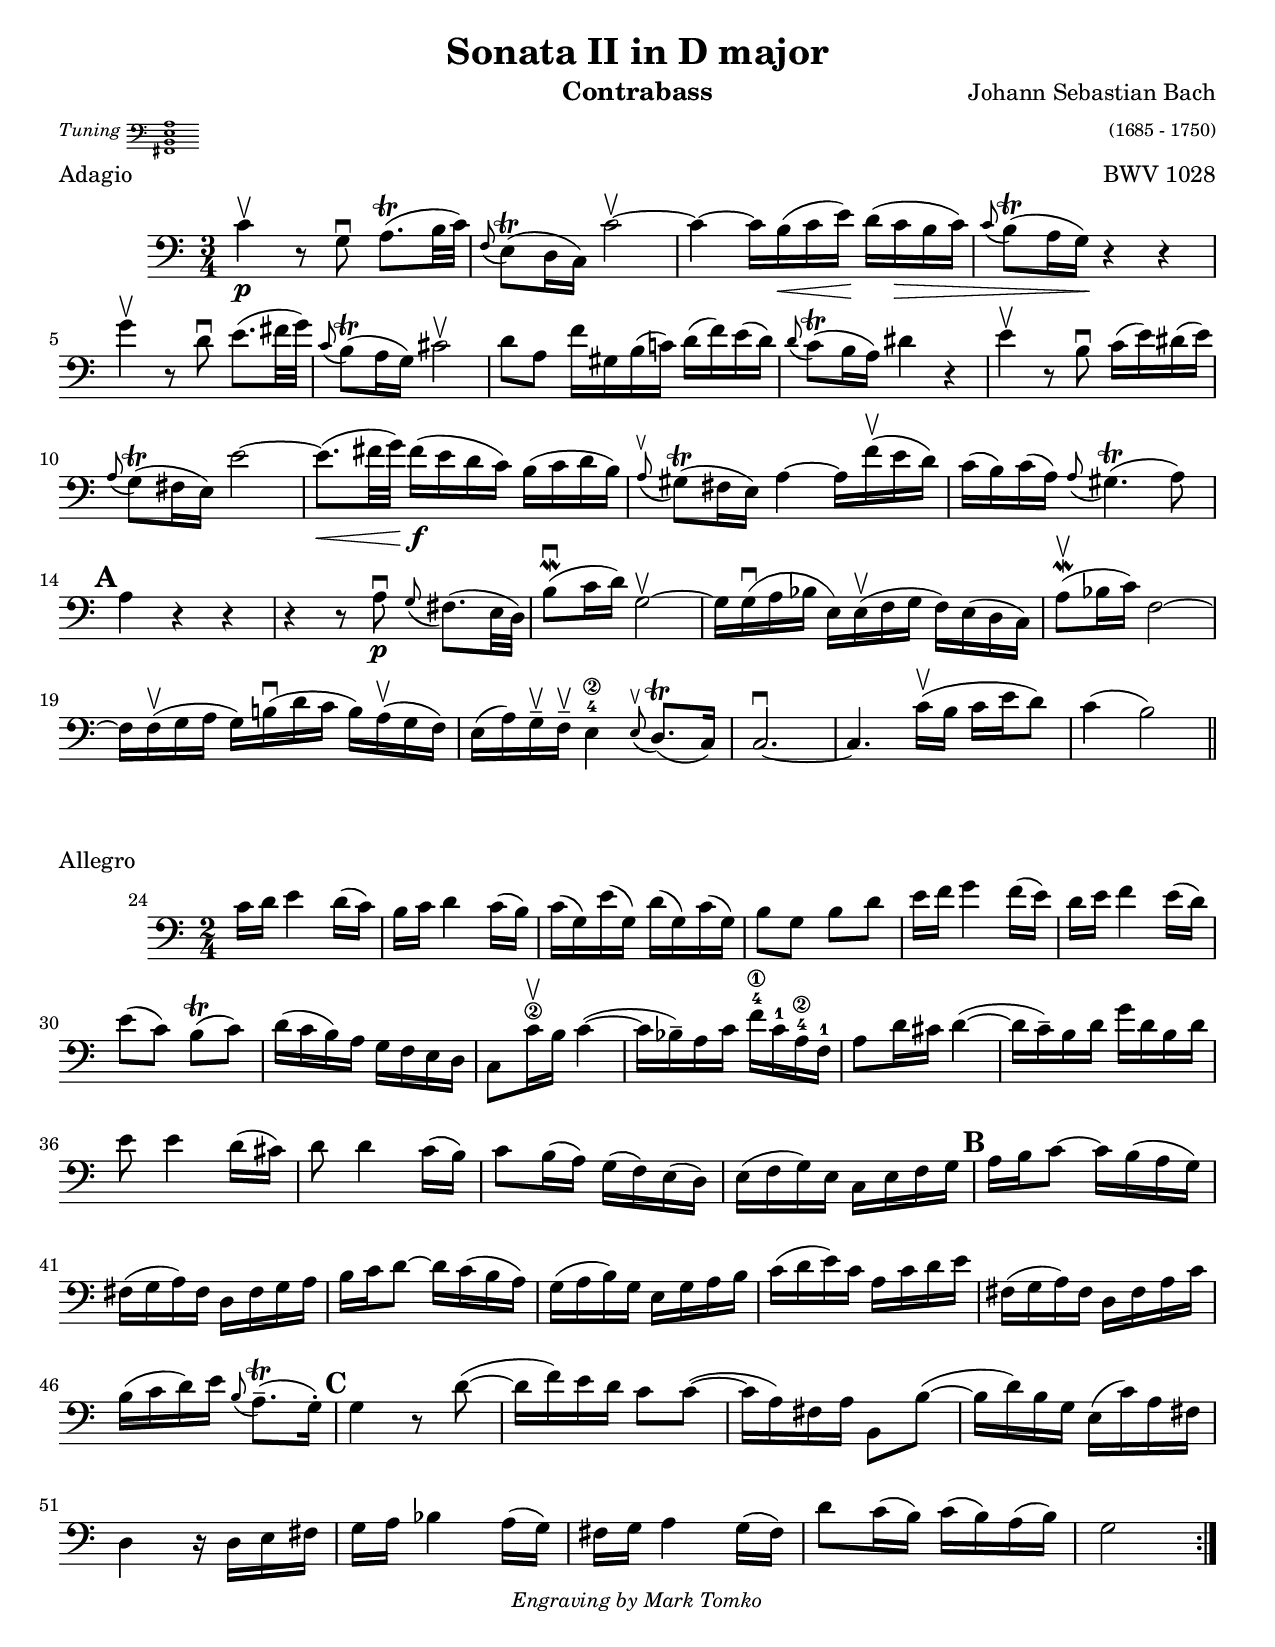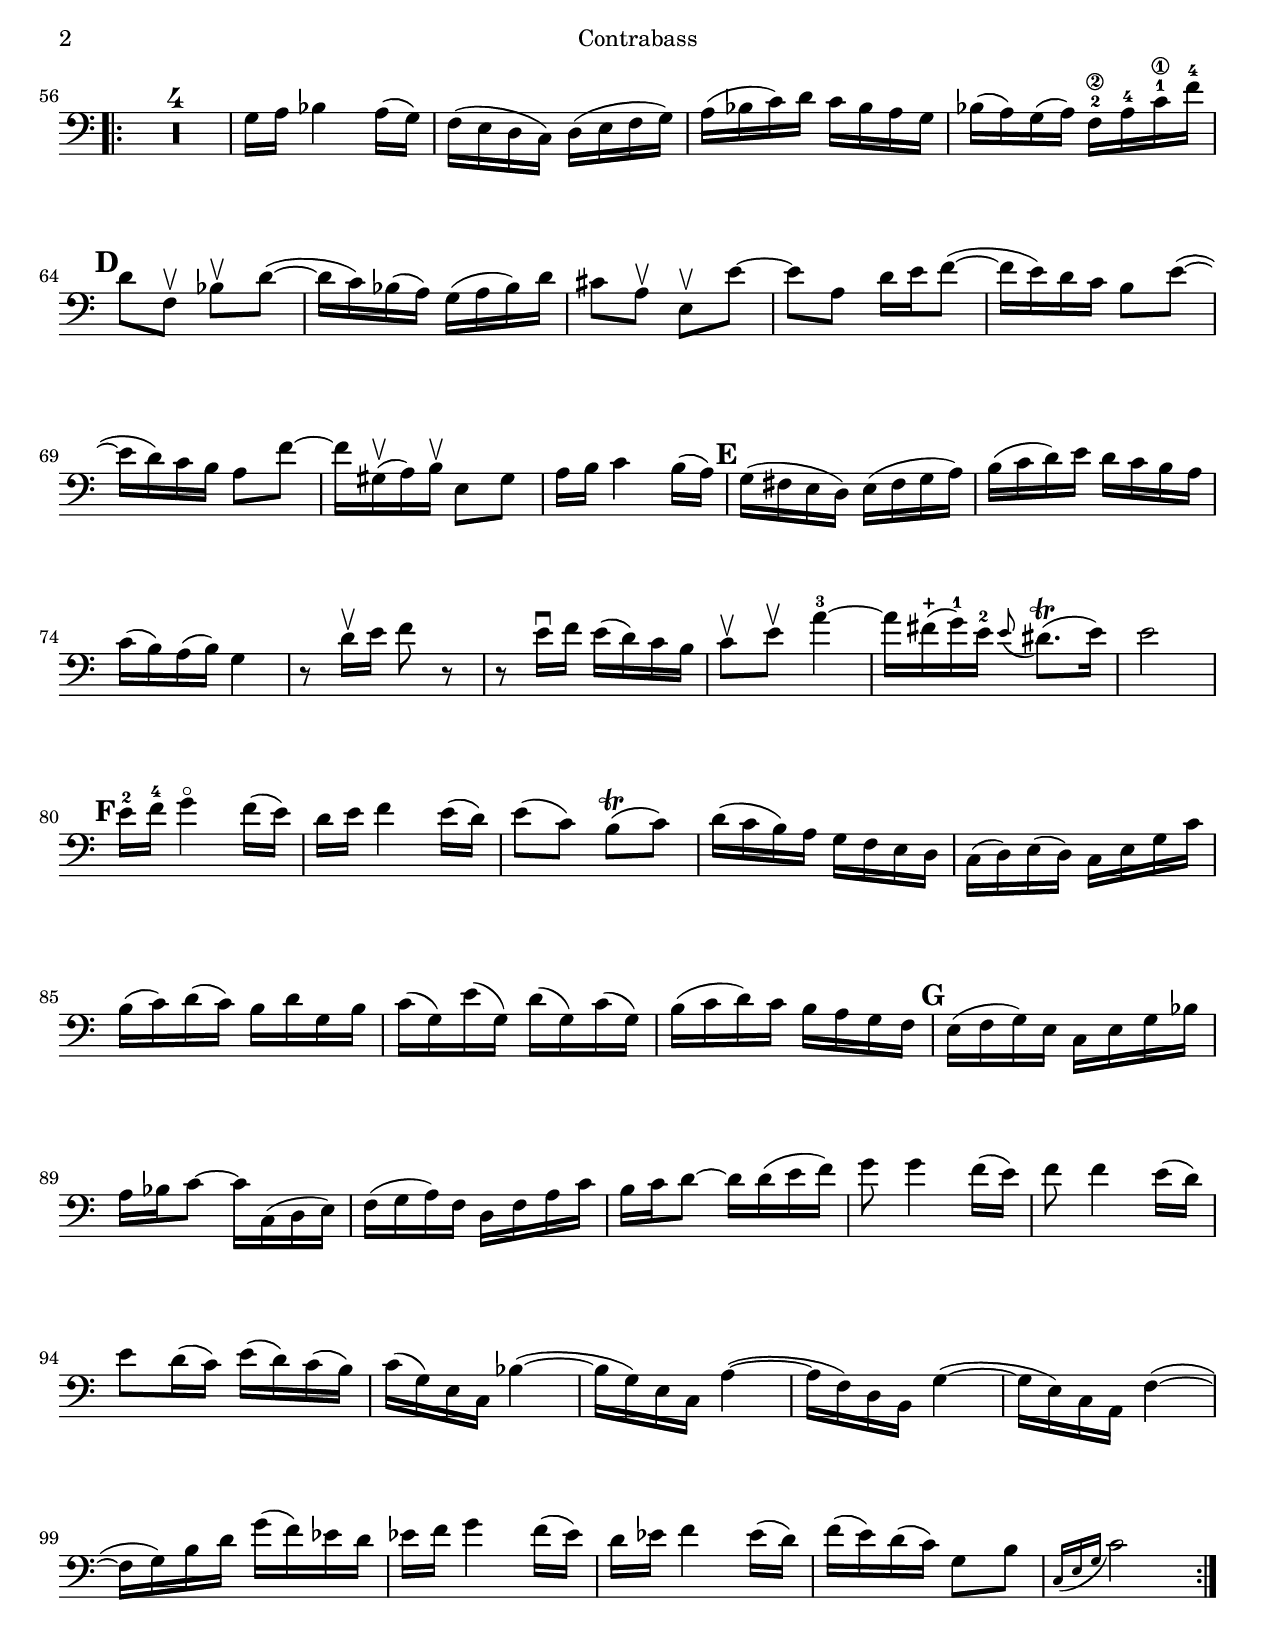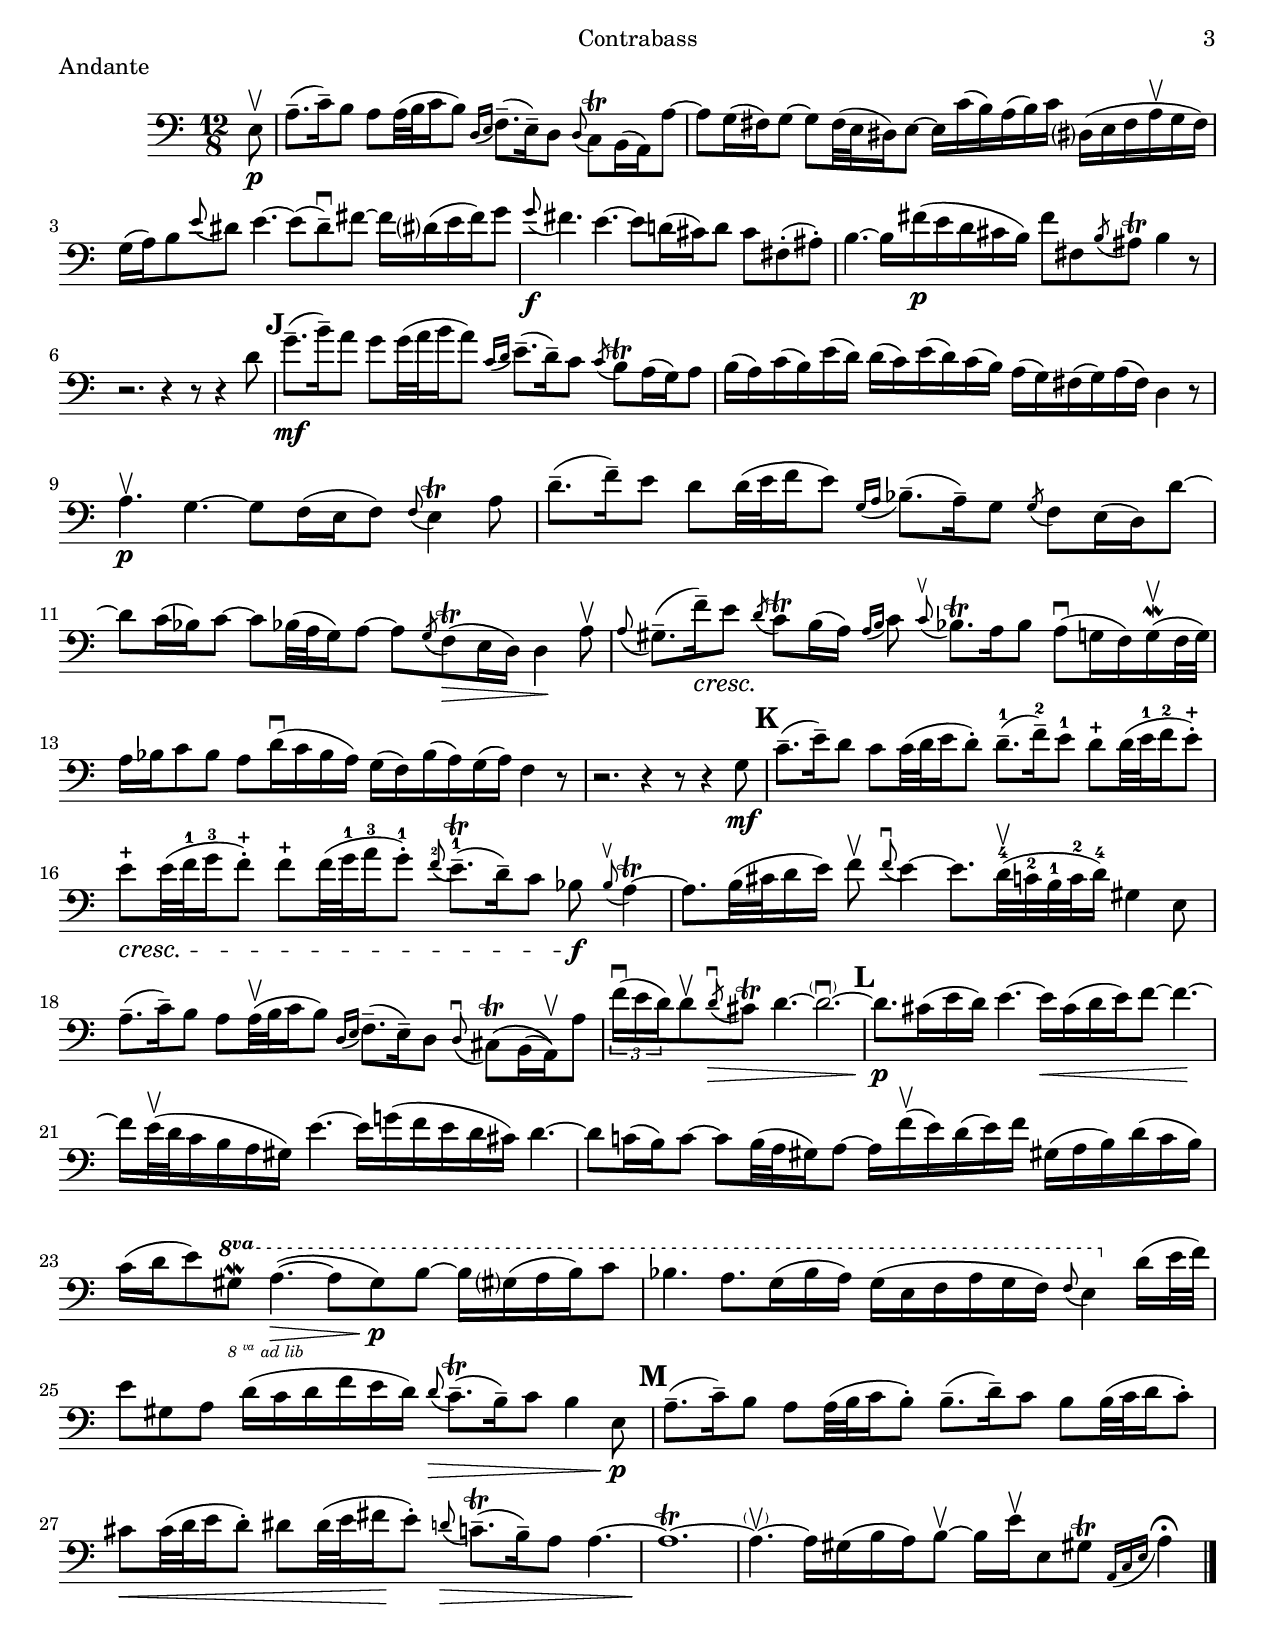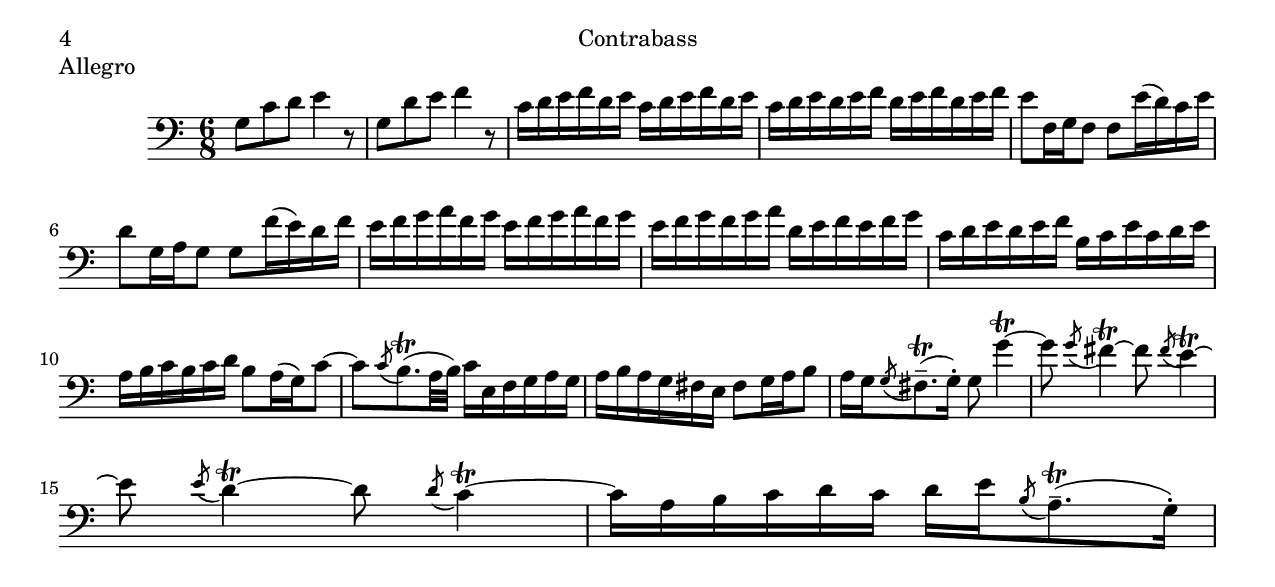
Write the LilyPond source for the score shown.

\version "2.24.3"

\header {
  title = "Sonata II in D major"
  opus = "BWV 1028"
  composer = "Johann Sebastian Bach"
  instrument = "Contrabass"
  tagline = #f
  meter = \markup {
    \italic \tiny Tuning
    \score {
      \layout {
        indent = 0.0
      }
      \header {
        piece = "Tuning"
        opus = ""
      }
      \new Staff \with {
        \magnifyStaff #4/7
      } {
        \new Voice {
          \relative {
            \omit Score.TimeSignature
            \omit Score.BarLine
            \clef bass
            <<fis,1 b e a>>
          }
        }
      }
    }
  }
  arranger = \markup { \tiny "(1685 - 1750)" }
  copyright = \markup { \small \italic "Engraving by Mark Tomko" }
}

\paper {
  #(set-paper-size "letter")
}

\version "2.24.3"

adagioBassNotes =
\relative {
  \set Score.rehearsalMarkFormatter = #format-mark-alphabet
  \clef bass
  \time 3/4
  \key c \major
  | c'4\p\upbow r8 g\downbow a8.\trill (b32 c)
  | \appoggiatura f,8 e8\trill (d16 c) c'2\upbow~
  | c4~ c16 b\< (c e\!) d (c\> b c)
  | \appoggiatura c8 b\trill (a16 g\!) r4 r4 \break
  | g'4\upbow r8 d\downbow e8. (fis32 g)
  | \appoggiatura c,8 b\trill (a16 g) cis2\upbow
  | d8 a f'16 gis, b (c!) d (f) e (d)
  | \appoggiatura d8 c\trill (b16 a) dis4 r
  | e4\upbow r8 b\downbow c16 (e) dis (e) \break
  | \appoggiatura a,8 g\trill (fis16 e) e'2~
  | e8.\< (fis32 g) fis16\f (e d c) b (c d b)
  | \appoggiatura a8\upbow gis\trill (fis16 e) a4~ a16 f'\upbow (e d)
  | c16 (b) c16 (a) \appoggiatura a8 gis4.\trill (a8) \break
  | \mark \default a4 r r
  | r4 r8 a8\p\downbow \appoggiatura g8 fis8. (e32 d)
  | b'8\mordent\downbow (c16 d)) g,2\upbow~
  | g16 g\downbow (a bes e,) e\upbow (f g f)  e (d c)
  | a'8\mordent\upbow (bes16 c) f,2~ \break
  | f16 f\upbow (g a g) b!\downbow (d c b) a\upbow (g f16)
  | e16 (a) g\tenuto\upbow f\tenuto\upbow e4-4\2 \appoggiatura e8\upbow d8.\trill (c16)
  | c2.\downbow~
  | c4. c'16\upbow (b c e d8)
  | c4 (b2) \bar "||"
}

\version "2.24.3"

plus = \finger \markup \fontsize #6 "+"

allegroBassNotes =
\relative {
  \clef bass
  \time 2/4
  \key c \major
  \set Score.rehearsalMarkFormatter = #format-mark-alphabet
  \set Score.currentBarNumber = #24
  \repeat volta 2 {
    c'16 d e4 d16 (c)
    | b16 c d4 c16 (b)
    | c16 (g) e' (g,) d' (g,) c (g)
    | b8 g b d
    | e16 f g4 f16 (e)
    | d16 e f4 e16 (d) \break
    | e8 (c) b\trill (c)
    | d16 (c b)  a g f e d
    | c8 c'16\2\upbow b c4~ (
    | c16 bes\tenuto) a c f-4\1 c-1 a-4\2 f-1
    | a8 d16 cis d4~ (
    | d16 c\tenuto) b d g d b d \break
    | e8 e4 d16 (cis)
    | d8 d4 c16 (b)
    | c8 b16 (a) g (f) e (d)
    | e16 (f g) e c e f g
    | \mark 2 a16 b c8~ c16 b (a g) \break
    | fis16 (g a) fis d fis g a
    | b16 c d8~ d16 c (b a)
    | g16 (a b) g e g a b
    | c16 (d e16) c a c d e
    | fis,16 (g a) fis d fis a c \break
    | b16 (c d) e \appoggiatura b8 a8.\trill\tenuto (g16\staccato)
    | \mark \default g4 r8 d'8~ (
    | d16 f) e d c8 c~ (
    | c16 a) fis a b,8 b'~ (
    | b16 d) b g e (c') a fis \break
    | d4 r16 d16 e fis
    | g16 a bes4 a16 (g)
    | fis g a4 g16 (fis)
    | d'8 c16 (b) c (b) a (b)
    | g2
  } \pageBreak
  \repeat volta 2 {
    \compressMMRests { R2*4 }
    g16 a bes4 a16 (g)
    | f16 (e d c) d (e f g)
    | a16 (bes c) d c bes a g
    | bes16 (a) g (a) f-2\2 a-4 c-1\1 f-4 \break
    | \mark \default d8 f,\upbow bes\upbow d~ (
    | d16 c) bes (a) g (a bes) d
    | cis8 a\upbow e\upbow e'~
    | e8 a, d16 e f8~ (
    | f16 e) d c b8 e~ (\break
    | e16 d) c b a8 f'8~
    | f16 gis,\upbow (a) b\upbow e,8 gis
    | a16 b c4 b16 (a)
    | \mark \default g16 (fis e d) e (fis g a)
    | b16 (c d) e d c b a \break
    | c16 (b) a (b) g4
    | r8 d'16\upbow e f8 r8
    | r8 e16\downbow f e (d) c b
    | c8\upbow e\upbow a4-3~
    | a16 fis-\plus (g-1) e-2 \appoggiatura e8 dis8.\trill (e16)
    | e2 \break
    | \mark \default e16-2 f-4 g4\flageolet f16 (e)
    | d16 e f4 e16 (d)
    | e8 (c) b\trill (c)
    | d16 (c b) a g f e d
    | c16 (d) e (d) c e g c \break
    | b16 (c) d (c) b d g, b
    | c16 (g) e' (g,) d' (g,) c (g)
    | b16  (c d) c b a g f
    | \mark \default e16 (f g) e c e g bes \break
    | a16 bes c8~ c16 c, (d e)
    | f (g a) f d f a c
    | b16 c d8~ d16 d (e f)
    | g8 g4 f16 (e)
    | f8 f4 e16 (d) \break
    | e8 d16 (c) e (d) c (b)
    | c16 (g) e c bes'4~ (
    | bes16 g) e c a'4~ (
    | a16 f) d b g'4~ (
    | g16 e) c a f'4~ ( \break
    | f16 g) b d g (f) ees d
    | ees16 f g4 f16 (ees)
    | d16 ees f4 ees16 (d)
    | f16 (e) d (c) g8 b
    | \appoggiatura { c,16 e g } c2 \fine \pageBreak
  }
}

\version "2.24.3"

plus = \finger \markup \fontsize #6 "+"

andanteBassNotes =
\relative {
   \autoBreaksOff
  \set Score.rehearsalMarkFormatter = #format-mark-alphabet
  \set Staff.ottavationMarkups = #ottavation-ordinals
  \clef bass
  \time 12/8
  \key a \minor
  \partial 8 e8\p\upbow
  \autoLineBreaksOff
  | a8.\tenuto (c16\tenuto) b8 a8 a32 (b c16 b8) \appoggiatura { d,16 e } f8.\tenuto (e16\tenuto) d8  \appoggiatura d8 c \trill b16 (a) a'8~
  | a8 g16 (fis) g8~ g8 fis32 (e dis16) e8~ e16 c' (b) a (b) c dis,? (e fis a\upbow g fis) \break
  | g16 (a) b8 \appoggiatura e dis e4.~ e8 (dis\tenuto\downbow) fis~ fis16 dis? (e fis) g8
  | \appoggiatura g\f fis4. e4.~ e8 d!16 (cis) d8 cis fis,!\staccato (ais\staccato)
  | b4.~ b16 fis'\p (e d cis b) fis'8 fis, \acciaccatura b ais\trill b4 r8 \break
  | r2. r4 r8 r4 d8
  | \mark 10 g8.\tenuto\mf (b16\tenuto) a8 g g32 (a b16 a8) \appoggiatura { c,16 d} e8.\tenuto (d16\tenuto) c8 \acciaccatura c8 b8\trill a16 (g) a8
  | b16 (a) c (b) e (d) d (c) e (d) c (b) a (g) fis (g) a (fis) d4 r8 \break
  | a'4.\p\upbow  g4.~ g8 f16 (e f8) \appoggiatura f e4\trill a8
  | d8.\tenuto (f16\tenuto) e8 d8 d32 (e f16 e8) \appoggiatura { g,16 a } bes8.\tenuto (a16\tenuto) g8 \acciaccatura g f e16 (d) d'8~ \break
  | d8 c16 (bes) c8~ c8 bes!32 (a g16) a8~ a8 \acciaccatura g f\trill\> (e16 d) d4\! a'8\upbow
  | \appoggiatura a gis8.\tenuto (f'16\tenuto\cresc) e8\! \acciaccatura d c8\trill b16 (a) \appoggiatura { a b } c8 \appoggiatura c\upbow bes8.\trill a16 bes8 a\downbow (g16 f)  g\mordent\upbow (f32 g) \break
  | a16 bes c8 bes a d16\downbow (c bes a) g (f) bes (a) g (a) f4 r8
  | r2. r4 r8 r4 g8\mf
  | \mark \default c8.\tenuto (e16\tenuto) d8 c c32 (d e16 d8\staccato) d8.\tenuto-1 (f16\tenuto-2) e8-1 d8-\plus d32 (e-1 f16-2 e8\staccato-\plus) \break
  | e8\cresc-\plus e32 (f-1 g16-3 f8\staccato-\plus) f8-\plus f32 (g-1 a16-3 g8\staccato-1) \appoggiatura f-2 e8.-1\tenuto\trill (d16\tenuto) c8 bes\f \appoggiatura bes\upbow a4~\trill
  | a8. b32 (cis d16 e) f8\upbow \appoggiatura f\downbow e4~ e8. d32\upbow-4 (c-2 b-1 c-2 d16-4) gis,4 e8 \break
  | a8.\tenuto (c16\tenuto) b8 a8 a32\upbow (b c16 b8) \appoggiatura { d,16 e } f8.\tenuto (e16\tenuto) d8 \appoggiatura d8\downbow cis\trill \(b16 (a\upbow)\) a'8
  | \tuplet 3/2 {f'16\downbow (e d)} d8\upbow \acciaccatura d\downbow\> cis\trill d4.~d2.-\parenthesize\downbow ~
  | \mark \default d8.\p cis16 (e d) e4.~ e16\< cis (d e) f8~ f4.~\! \break
  | f16 e32\upbow (d c16 b a gis) e'4.~ e16 g! (f e d cis) d4.~
  | d8 c!16 (b) c8~ c b32 (a gis16) a8~ a16 f'\upbow (e) d (e) f gis,! (a b) d (c b) \break
  | c16 (d e8) \ottava 1 gis8_\markup {\teeny { \italic { 8\super{"va"} "ad lib" } } }\mordent a4.~\> (a8 gis\p) b8~ b16 gis? (a b) c8
  | bes4. a8. g16 (bes a) g (e f a g f) \appoggiatura f8 e4 \ottava 0 d16 (e32 f) \break
  | e8 gis, a d16 (c d f e d) \appoggiatura d8\> c8.\tenuto\trill (b16\tenuto) c8 b4 e,8\p
  | \mark \default a8.\tenuto (c16\tenuto) b8 a a32 (b c16 b8\staccato) b8.\tenuto (d16\tenuto) c8 b b32 (c d16 c8\staccato) \break
  | cis8\< cis32 (d e16 d8\staccato) dis dis32 (e fis16\! e8\staccato) \appoggiatura d\> c8.\trill\tenuto (b16\tenuto) a8 a4.~
  | a1.\trill\!~
  | a4.-\parenthesize\upbow~a16 gis (b a) b8\upbow~ b16 e\upbow e,8 gis!8\trill \appoggiatura { a,16 c e} a4\fermata \fine
  \autoLineBreaksOn
}

\version "2.24.3"

allegroIIBassNotes =
\relative {
  \clef bass
  \time 6/8
  \key c \major
  \set Score.rehearsalMarkFormatter = #format-mark-alphabet
  g8 c d e4 r8
  | g,8 d' e f4 r8
  | c16 d e f d e c d e f d e 
  | c16 d e d e f d e f d e f 
  | e8 f,16 g f8 f8 e'16 (d) c e \break
}


\book {
  \score {
    \layout {
      top-margin = 0.0
    }
    \header {
      piece = "Adagio"
    }
    \new Staff {
      \new Voice {
        \adagioBassNotes
      }
    }
  }

  \score {
    \header {
      piece = "Allegro"
      opus = ""
    }
    \new Staff {
      \new Voice {
        \allegroBassNotes
      }
    }
  }

  \score {
    \header {
      piece = "Andante"
      opus = ""
    }
    \new Staff {
      \new Voice {
        \andanteBassNotes
      }
    }
  }

  \score {
    \header {
      piece = "Allegro"
      opus = ""
    }
    \new Staff {
      \new Voice {
        \relative {
          \clef bass
          \time 6/8
          \key c \major
          \set Score.rehearsalMarkFormatter = #format-mark-alphabet
          g8 c d e4 r8
          | g,8 d' e f4 r8
          | c16 d e f d e c d e f d e
          | c16 d e d e f d e f d e f
          | e8 f,16 g f8 f8 e'16 (d) c e \break
          | d8 g,16 a g8 g f'16 (e) d f
          | e16 f g a f g e f g a f g
          | e16 f g f g a d, e f e f g
          | c,16 d e d e f b, c e c d e \break
          | a,16 b c b c d b8 a16 (g) c8~
          | c8 \acciaccatura c b8.\trill (a32 b) c16 e, f g a g
          | a16 b a g fis e fis8 g16 a b8
          | a16 g \acciaccatura g8 fis8.\trill\tenuto (g16\staccato) g8 g'4~\trill
          | g8 \acciaccatura g8 fis4~\trill fis8 \acciaccatura fis e4~\trill \break
          | e8 \acciaccatura e8 d4~\trill d8 \acciaccatura d8 c4~\trill
          | c16 a b c d c d e \acciaccatura b8 a8.\trill\tenuto (g16\staccato)
        }
      }
    }
  }
}
